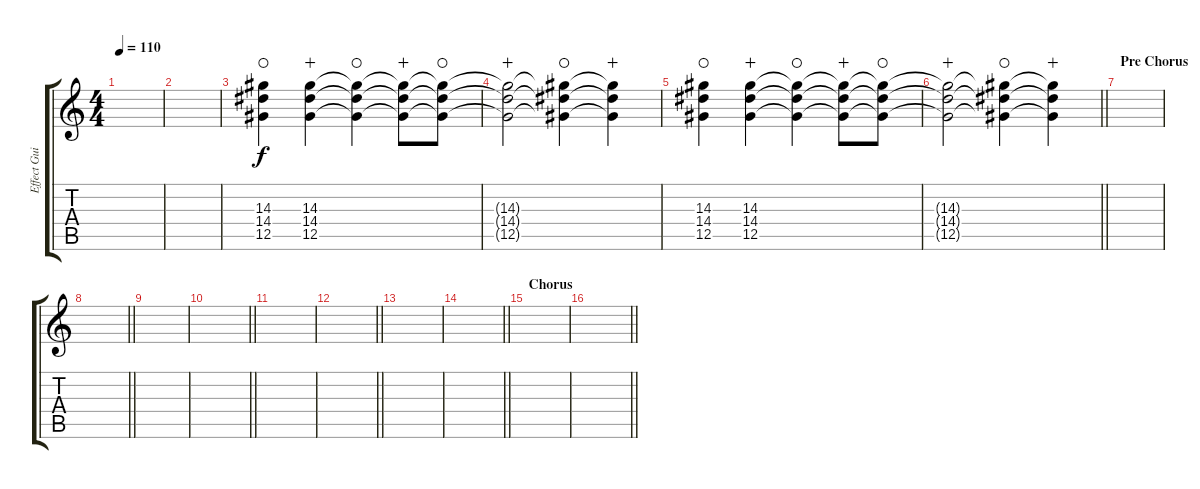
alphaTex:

\track ("Effect Guitar" "Effect Gui") {instrument overdrivenguitar}
\staff {score tabs}
\tuning (Eb4 Bb3 Gb3 Db3 Ab2 Eb2) {hide}
\ts (4 4)
\tempo 110
\clef g2
\ks c
|
|
(14.3 14.4 12.5).4{waho} (14.3 14.4 12.5).4{wahc} (14.3{t} 14.4{t} 12.5{t}).4{waho} (14.3{t} 14.4{t} 12.5{t}).8{wahc} (14.3{t} 14.4{t} 12.5{t}).8{waho} |
(14.3{t} 14.4{t} 12.5{t}).2{wahc} (14.3{t} 14.4{t} 12.5{t}).4{waho} (14.3{t} 14.4{t} 12.5{t}).4{wahc} |
(14.3 14.4 12.5).4{waho} (14.3 14.4 12.5).4{wahc} (14.3{t} 14.4{t} 12.5{t}).4{waho} (14.3{t} 14.4{t} 12.5{t}).8{wahc} (14.3{t} 14.4{t} 12.5{t}).8{waho} |
\barLineRight lightlight
(14.3{t} 14.4{t} 12.5{t}).2{wahc} (14.3{t} 14.4{t} 12.5{t}).4{waho} (14.3{t} 14.4{t} 12.5{t}).4{wahc} |
\section ("" "Pre Chorus")
|
\barLineRight lightlight
|
|
\barLineRight lightlight
|
|
\barLineRight lightlight
|
|
\barLineRight lightlight
|
\section ("" "Chorus")
|
\barLineRight lightlight
